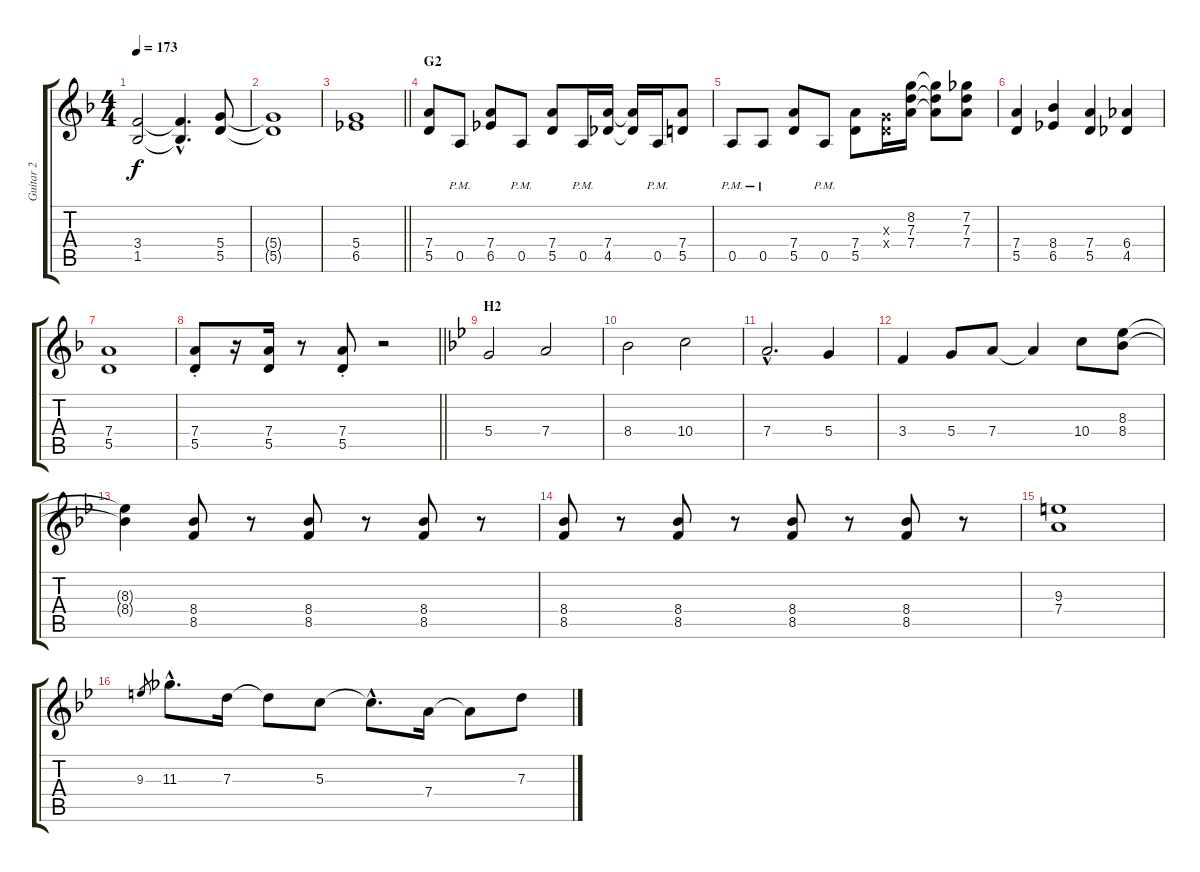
\track ("Guitar 2" "Guitar 2") {instrument overdrivenguitar}
\staff {score tabs}
\tuning (E4 B3 G3 D3 A2 E2) {hide}
\ts (4 4)
\tempo 173
\clef g2
\ks dminor
(3.4{t} 1.5{t}).2{dy f} (3.4{hac t} 1.5{hac t}).4{d} (5.4 5.5).8 |
(5.4{t} 5.5{t}).1 |
\barLineRight lightlight
(5.4 6.5).1 |
\section ("" "G2")
(7.4 5.5).8 0.5{pm}.8 (7.4 6.5).8 0.5{pm}.8 (7.4 5.5).8 0.5{pm}.16 (7.4 4.5).16 (7.4{t} 4.5{t}).16 0.5{pm}.16 (7.4 5.5).8 |
0.5{pm}.8 0.5{pm}.8 (7.4 5.5).8 0.5{pm}.8 (7.4 5.5).8 (0.3{x} 0.4{x}).16 (8.2 7.3 7.4).16 (8.2{t} 7.3{t} 7.4{t}).8 (7.2 7.3 7.4).8 |
(7.4 5.5).4 (8.4 6.5).4 (7.4 5.5).4 (6.4 4.5).4 |
(7.4 5.5).1 |
\barLineRight lightlight
(7.4{st} 5.5{st}).8 r.16 (7.4 5.5).16 r.8 (7.4{st} 5.5{st}).8 r.2 |
\section ("" "H2")
\ks bb
5.4.2 7.4.2 |
8.4.2 10.4.2 |
7.4{hac}.2{d} 5.4.4 |
3.4.4 5.4.8 7.4.8 7.4{t}.4 10.4.8 (8.3 8.4).8 |
(8.3{t} 8.4{t}).4 (8.4 8.5).8 r.8 (8.4 8.5).8 r.8 (8.4 8.5).8 r.8 |
(8.4 8.5).8 r.8 (8.4 8.5).8 r.8 (8.4 8.5).8 r.8 (8.4 8.5).8 r.8 |
(9.3 7.4).1 |
9.3.8{gr} 11.3{hac}.8{d} 7.3.16 7.3{t}.8 5.3.8 5.3{hac t}.8{d} 7.4.16 7.4{t}.8 7.3.8
